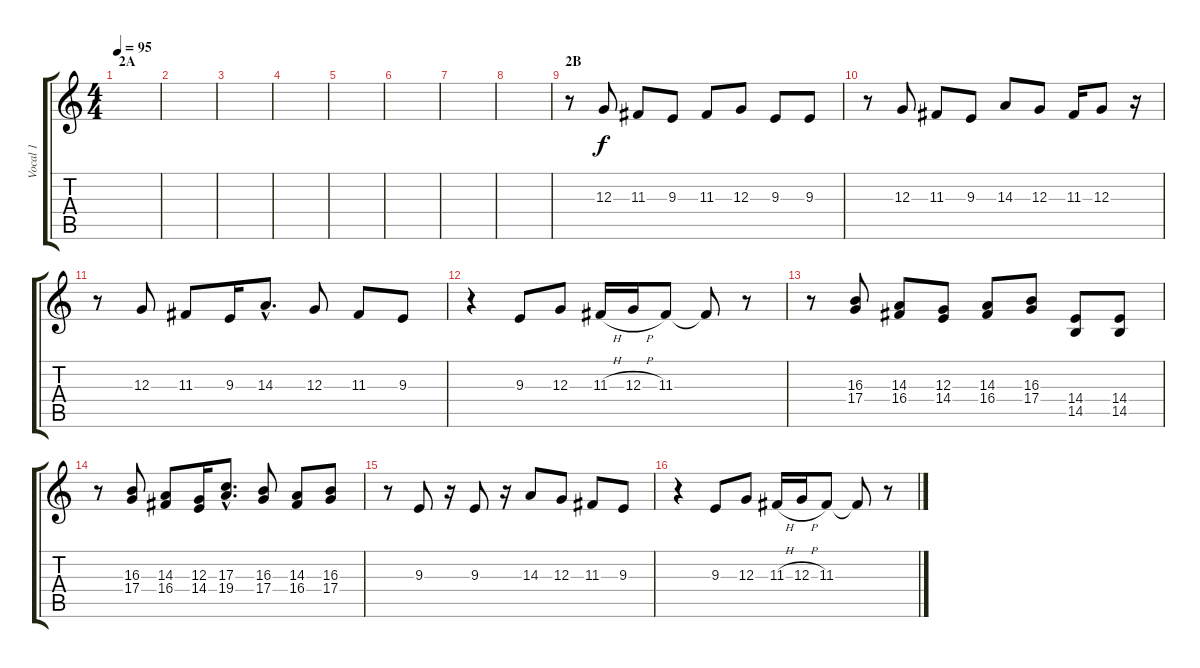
\track ("Vocal 1" "Vocal 1") {instrument synthbrass1}
\staff {score tabs}
\tuning (E4 B3 G3 D3 A2 E2) {hide}
\ts (4 4)
\section ("" "2A")
\tempo 95
\clef g2
\ks c
|
|
|
|
|
|
|
|
\section ("" "2B")
r.8 12.3.8 11.3.8 9.3.8 11.3.8 12.3.8 9.3.8 9.3.8 |
r.8 12.3.8 11.3.8 9.3.8 14.3.8 12.3.8 11.3.16 12.3.8 r.16 |
r.8 12.3.8 11.3.8 9.3.16 14.3{hac}.8{d} 12.3.8 11.3.8 9.3.8 |
r.4 9.3.8 12.3.8 11.3{h}.16 12.3{h}.16 11.3.8 11.3{t}.8 r.8 |
r.8 (16.3 17.4).8 (14.3 16.4).8 (12.3 14.4).8 (14.3 16.4).8 (16.3 17.4).8 (14.4 14.5).8 (14.4 14.5).8 |
r.8 (16.3 17.4).8 (14.3 16.4).8 (12.3 14.4).16 (17.3{hac} 19.4{hac}).8{d} (16.3 17.4).8 (14.3 16.4).8 (16.3 17.4).8 |
r.8 9.3.8 r.16 9.3.8 r.16 14.3.8 12.3.8 11.3.8 9.3.8 |
r.4 9.3.8 12.3.8 11.3{h}.16 12.3{h}.16 11.3.8 11.3{t}.8 r.8
